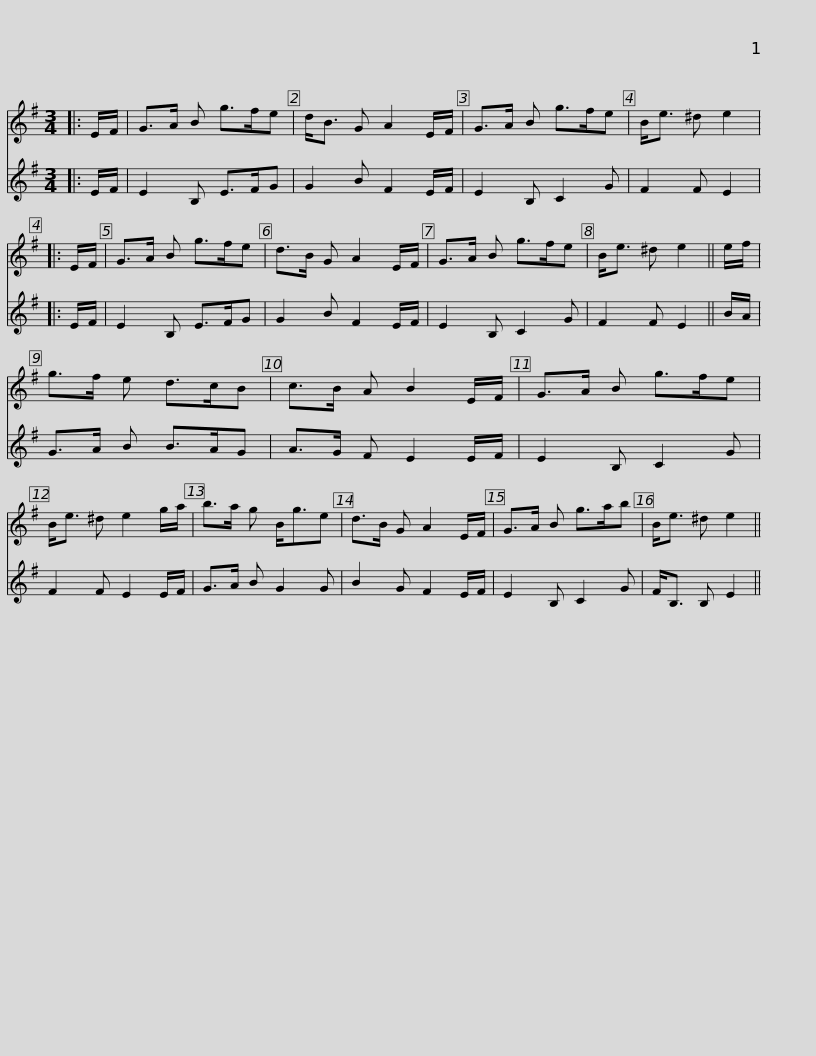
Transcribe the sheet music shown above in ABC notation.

X:1
%%score 1 2
L:1/8
M:3/4
I:linebreak $
K:Emin
V:1 treble
V:2 treble
V:1
|: E/F/ | G>A B g>fe | d<B G A2 E/F/ | G>A B g>fe | B<e ^d e2 |: %5
 E/F/ | G>A B g>fe |$ d>B G A2 E/F/ | G>A B g>fe | B<e ^d e2 || %10
 e/f/ | g>f e d>cB | c>B A B2 E/F/ | G>A B g>fe |$ B<e ^d e2 g/a/ | %15
 b>a g B<ge | d>B G A2 E/F/ | G>A B g>ab | B<e ^d e2 || %19
V:2
|: E/F/ | E2 B, E>FG | G2 B F2 E/F/ | E2 B, C2 G | F2 F E2 |: %5
 E/F/ | E2 B, E>FG |$ G2 B F2 E/F/ | E2 B, C2 G | F2 F E2 || %10
 B/A/ | G>A B B>AG | A>G F E2 E/F/ | E2 B, C2 G |$ F2 F E2 E/F/ | %15
 G>A B G2 G | B2 G F2 E/F/ | E2 B, C2 G | F<B, B, E2 || %19
